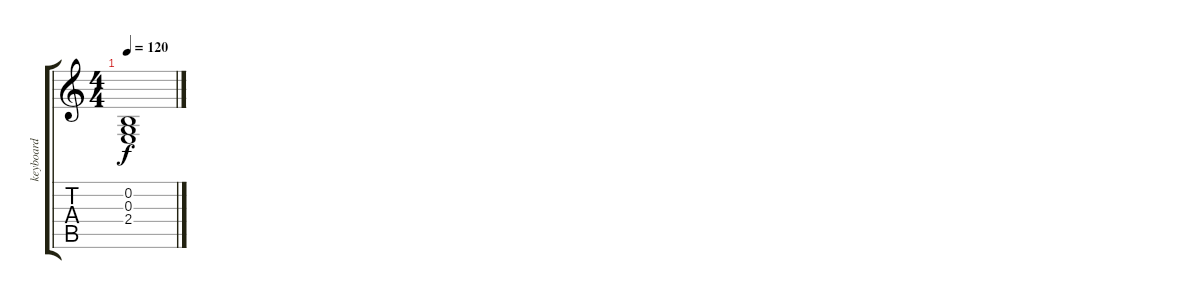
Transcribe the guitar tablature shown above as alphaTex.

\track ("keyboard" "keyboard") {instrument synthstrings1}
\staff {score tabs}
\tuning (E4 B3 G3 D3 A2 E2) {hide}
\ts (4 4)
\tempo 120
\clef g2
\ks c
(0.2 0.3 2.4).1{dy f}
